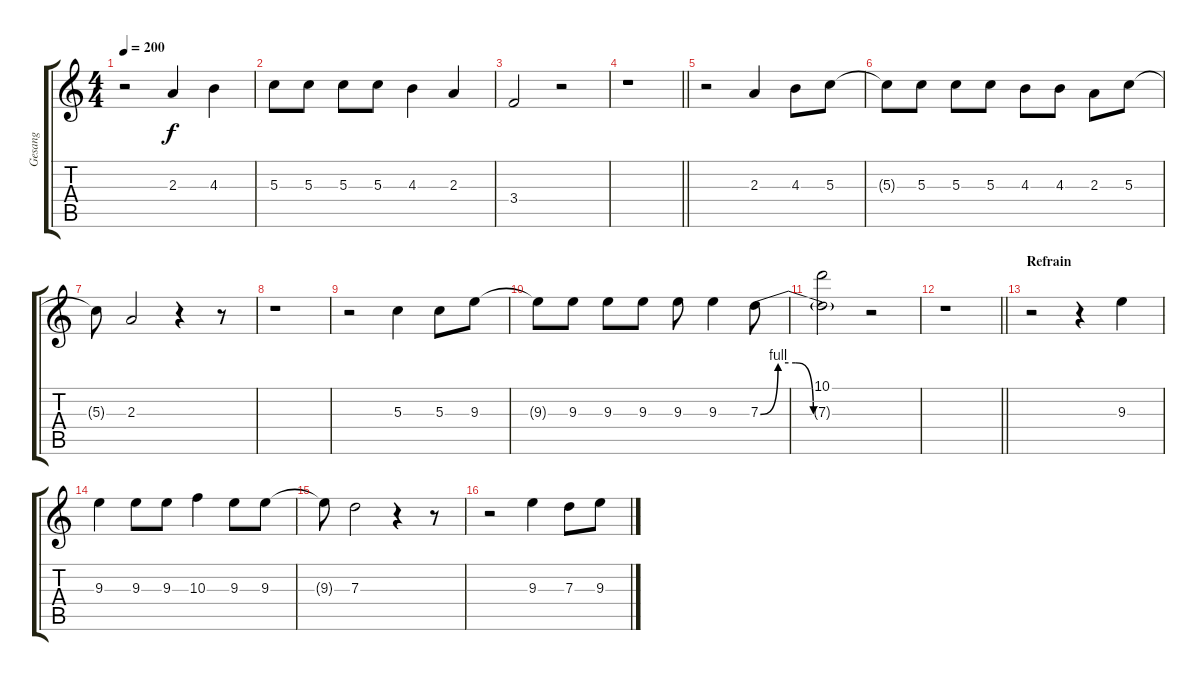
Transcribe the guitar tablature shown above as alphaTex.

\track ("Gesang" "Gesang") {instrument acousticguitarsteel}
\staff {score tabs}
\tuning (E4 B3 G3 D3 A2 E2) {hide}
\ts (4 4)
\tempo 200
\clef g2
\ks c
r.2{dy f} 2.3.4 4.3.4 |
5.3.8 5.3.8 5.3.8 5.3.8 4.3.4 2.3.4 |
3.4.2 r.2 |
\barLineRight lightlight
r.1 |
r.2 2.3.4 4.3.8 5.3.8 |
5.3{t}.8 5.3.8 5.3.8 5.3.8 4.3.8 4.3.8 2.3.8 5.3.8 |
5.3{t}.8 2.3.2 r.4 r.8 |
r.1 |
r.2 5.3.4 5.3.8 9.3.8 |
9.3{t}.8 9.3.8 9.3.8 9.3.8 9.3.8 9.3.4 7.3{be (custom 0 0 10 4 20 4 30 0 60 0)}.8 |
(10.1 7.3{t}).2 r.2 |
\barLineRight lightlight
r.1 |
\section ("" "Refrain")
r.2 r.4 9.3.4 |
9.3.4 9.3.8 9.3.8 10.3.4 9.3.8 9.3.8 |
9.3{t}.8 7.3.2 r.4 r.8 |
r.2 9.3.4 7.3.8 9.3.8
